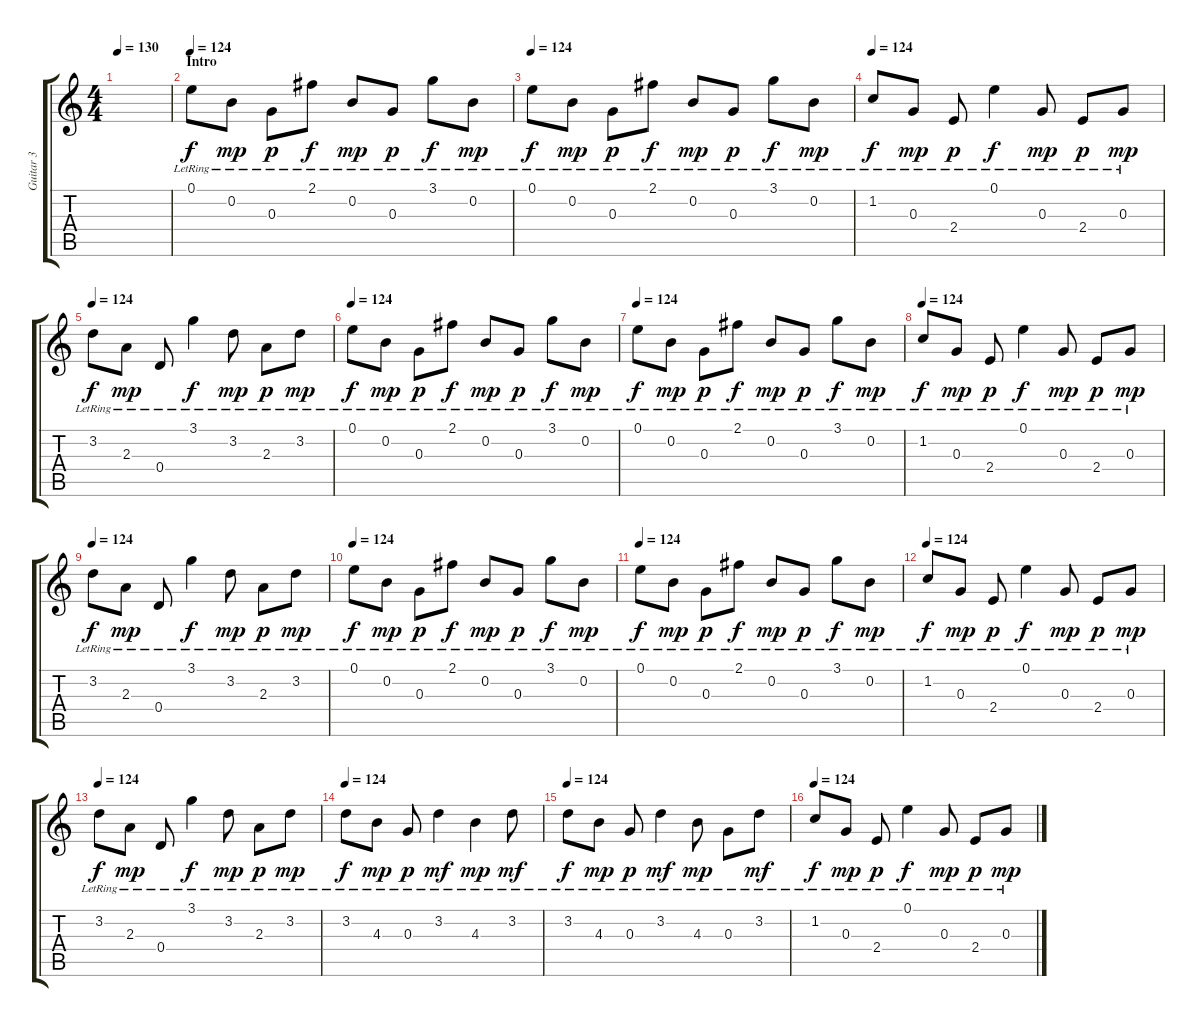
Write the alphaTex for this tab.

\track ("Guitar 3 " "Guitar 3 ") {instrument distortionguitar}
\staff {score tabs}
\tuning (E4 B3 G3 D3 A2 E2) {hide}
\ts (4 4)
\tempo 130
\tempo 124
\tempo 130
\clef g2
\ks c
|
\section ("" "Intro")
\tempo 124
0.1{lr}.8{instrument acousticguitarsteel} 0.2{lr}.8{dy mp} 0.3{lr}.8{dy p} 2.1{lr}.8{dy f} 0.2{lr}.8{dy mp} 0.3{lr}.8{dy p} 3.1{lr}.8{dy f} 0.2{lr}.8{dy mp} |
\tempo 124
0.1{lr}.8{dy f instrument acousticguitarsteel} 0.2{lr}.8{dy mp} 0.3{lr}.8{dy p} 2.1{lr}.8{dy f} 0.2{lr}.8{dy mp} 0.3{lr}.8{dy p} 3.1{lr}.8{dy f} 0.2{lr}.8{dy mp} |
\tempo 124
1.2{lr}.8{dy f instrument acousticguitarsteel} 0.3{lr}.8{dy mp} 2.4{lr}.8{dy p} 0.1{lr}.4{dy f} 0.3{lr}.8{dy mp} 2.4{lr}.8{dy p} 0.3{lr}.8{dy mp} |
\tempo 124
3.2{lr}.8{dy f instrument acousticguitarsteel} 2.3{lr}.8{dy mp} 0.4{lr}.8 3.1{lr}.4{dy f} 3.2{lr}.8{dy mp} 2.3{lr}.8{dy p} 3.2{lr}.8{dy mp} |
\tempo 124
0.1{lr}.8{dy f instrument acousticguitarsteel} 0.2{lr}.8{dy mp} 0.3{lr}.8{dy p} 2.1{lr}.8{dy f} 0.2{lr}.8{dy mp} 0.3{lr}.8{dy p} 3.1{lr}.8{dy f} 0.2{lr}.8{dy mp} |
\tempo 124
0.1{lr}.8{dy f instrument acousticguitarsteel} 0.2{lr}.8{dy mp} 0.3{lr}.8{dy p} 2.1{lr}.8{dy f} 0.2{lr}.8{dy mp} 0.3{lr}.8{dy p} 3.1{lr}.8{dy f} 0.2{lr}.8{dy mp} |
\tempo 124
1.2{lr}.8{dy f instrument acousticguitarsteel} 0.3{lr}.8{dy mp} 2.4{lr}.8{dy p} 0.1{lr}.4{dy f} 0.3{lr}.8{dy mp} 2.4{lr}.8{dy p} 0.3{lr}.8{dy mp} |
\tempo 124
3.2{lr}.8{dy f instrument acousticguitarsteel} 2.3{lr}.8{dy mp} 0.4{lr}.8 3.1{lr}.4{dy f} 3.2{lr}.8{dy mp} 2.3{lr}.8{dy p} 3.2{lr}.8{dy mp} |
\tempo 124
0.1{lr}.8{dy f instrument acousticguitarsteel} 0.2{lr}.8{dy mp} 0.3{lr}.8{dy p} 2.1{lr}.8{dy f} 0.2{lr}.8{dy mp} 0.3{lr}.8{dy p} 3.1{lr}.8{dy f} 0.2{lr}.8{dy mp} |
\tempo 124
0.1{lr}.8{dy f instrument acousticguitarsteel} 0.2{lr}.8{dy mp} 0.3{lr}.8{dy p} 2.1{lr}.8{dy f} 0.2{lr}.8{dy mp} 0.3{lr}.8{dy p} 3.1{lr}.8{dy f} 0.2{lr}.8{dy mp} |
\tempo 124
1.2{lr}.8{dy f instrument acousticguitarsteel} 0.3{lr}.8{dy mp} 2.4{lr}.8{dy p} 0.1{lr}.4{dy f} 0.3{lr}.8{dy mp} 2.4{lr}.8{dy p} 0.3{lr}.8{dy mp} |
\tempo 124
3.2{lr}.8{dy f instrument acousticguitarsteel} 2.3{lr}.8{dy mp} 0.4{lr}.8 3.1{lr}.4{dy f} 3.2{lr}.8{dy mp} 2.3{lr}.8{dy p} 3.2{lr}.8{dy mp} |
\tempo 124
3.2{lr}.8{dy f instrument acousticguitarsteel} 4.3{lr}.8{dy mp} 0.3{lr}.8{dy p} 3.2{lr}.4{dy mf} 4.3{lr}.4{dy mp} 3.2{lr}.8{dy mf} |
\tempo 124
3.2{lr}.8{dy f instrument acousticguitarsteel} 4.3{lr}.8{dy mp} 0.3{lr}.8{dy p} 3.2{lr}.4{dy mf} 4.3{lr}.8{dy mp} 0.3{lr}.8 3.2{lr}.8{dy mf} |
\tempo 124
1.2{lr}.8{dy f instrument acousticguitarsteel} 0.3{lr}.8{dy mp} 2.4{lr}.8{dy p} 0.1{lr}.4{dy f} 0.3{lr}.8{dy mp} 2.4{lr}.8{dy p} 0.3{lr}.8{dy mp}
